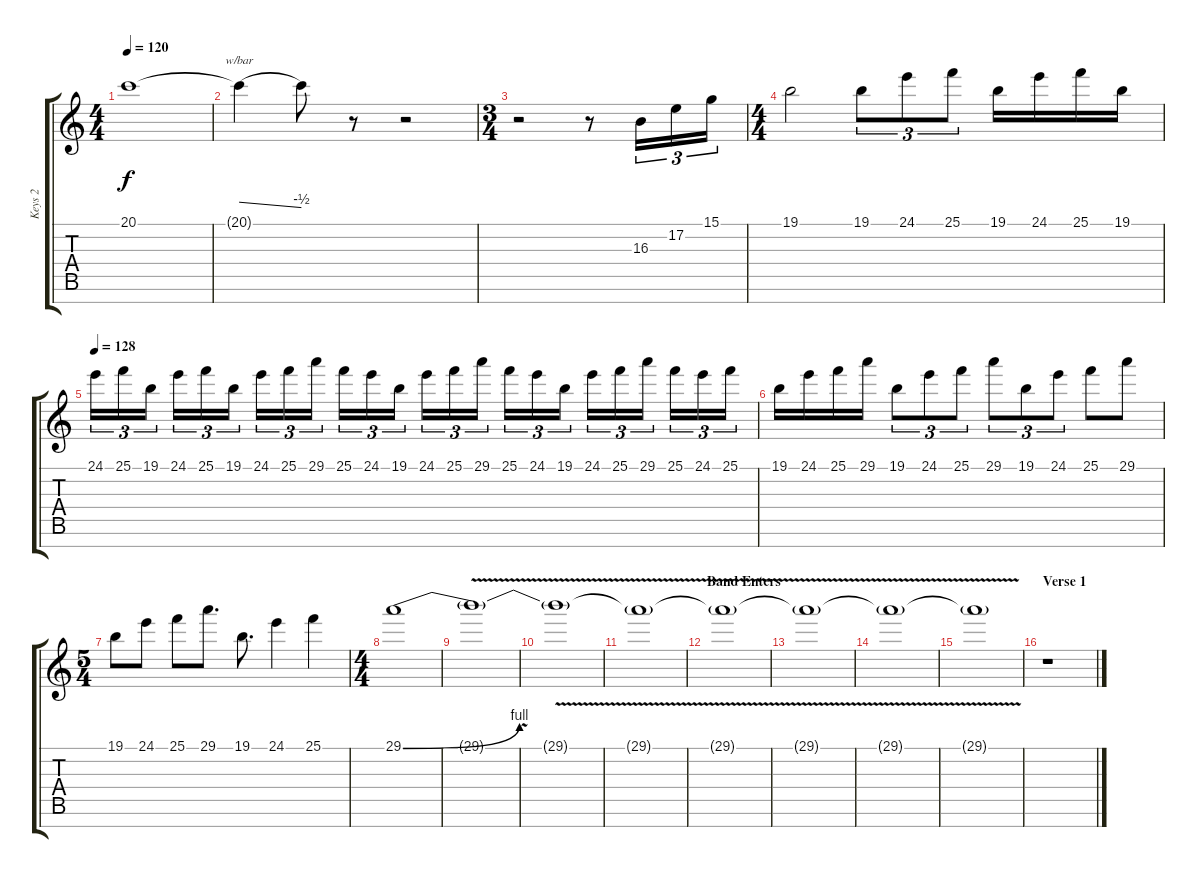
\track ("Keys 2" "Keys 2") {instrument lead1square}
\staff {score tabs}
\tuning (E4 B3 G3 D3 A2 E2 B1) {hide}
\ts (4 4)
\tempo 120
\clef g2
\ks c
20.1{t}.1{dy f} |
20.1{t}.4{tbe (dive default 0 0 60 -2)} 20.1{t}.8 r.8 r.2 |
\ts (3 4)
r.2 r.8 16.3.16{tu (3 2)} 17.2.16{tu (3 2)} 15.1.16{tu (3 2)} |
\ts (4 4)
19.1.2 19.1.8{tu (3 2)} 24.1.8{tu (3 2)} 25.1.8{tu (3 2)} 19.1.16 24.1.16 25.1.16 19.1.16 |
\tempo 128
24.1.16{tu (3 2)} 25.1.16{tu (3 2)} 19.1.16{tu (3 2)} 24.1.16{tu (3 2)} 25.1.16{tu (3 2)} 19.1.16{tu (3 2)} 24.1.16{tu (3 2)} 25.1.16{tu (3 2)} 29.1.16{tu (3 2)} 25.1.16{tu (3 2)} 24.1.16{tu (3 2)} 19.1.16{tu (3 2)} 24.1.16{tu (3 2)} 25.1.16{tu (3 2)} 29.1.16{tu (3 2)} 25.1.16{tu (3 2)} 24.1.16{tu (3 2)} 19.1.16{tu (3 2)} 24.1.16{tu (3 2)} 25.1.16{tu (3 2)} 29.1.16{tu (3 2)} 25.1.16{tu (3 2)} 24.1.16{tu (3 2)} 25.1.16{tu (3 2)} |
19.1.16 24.1.16 25.1.16 29.1.16 19.1.8{tu (3 2)} 24.1.8{tu (3 2)} 25.1.8{tu (3 2)} 29.1.8{tu (3 2)} 19.1.8{tu (3 2)} 24.1.8{tu (3 2)} 25.1.8 29.1.8 |
\ts (5 4)
19.1.8 24.1.8 25.1.8 29.1.8{d} 19.1.8{d} 24.1.4 25.1.4 |
\ts (4 4)
29.1{be (bend 0 0 60 4)}.1 |
29.1{v t}.1 |
29.1{v t}.1 |
29.1{v t}.1 |
\section ("" "Band Enters")
29.1{v t}.1 |
29.1{v t}.1 |
29.1{v t}.1 |
29.1{v t}.1 |
\section ("" "Verse 1")
r.1
